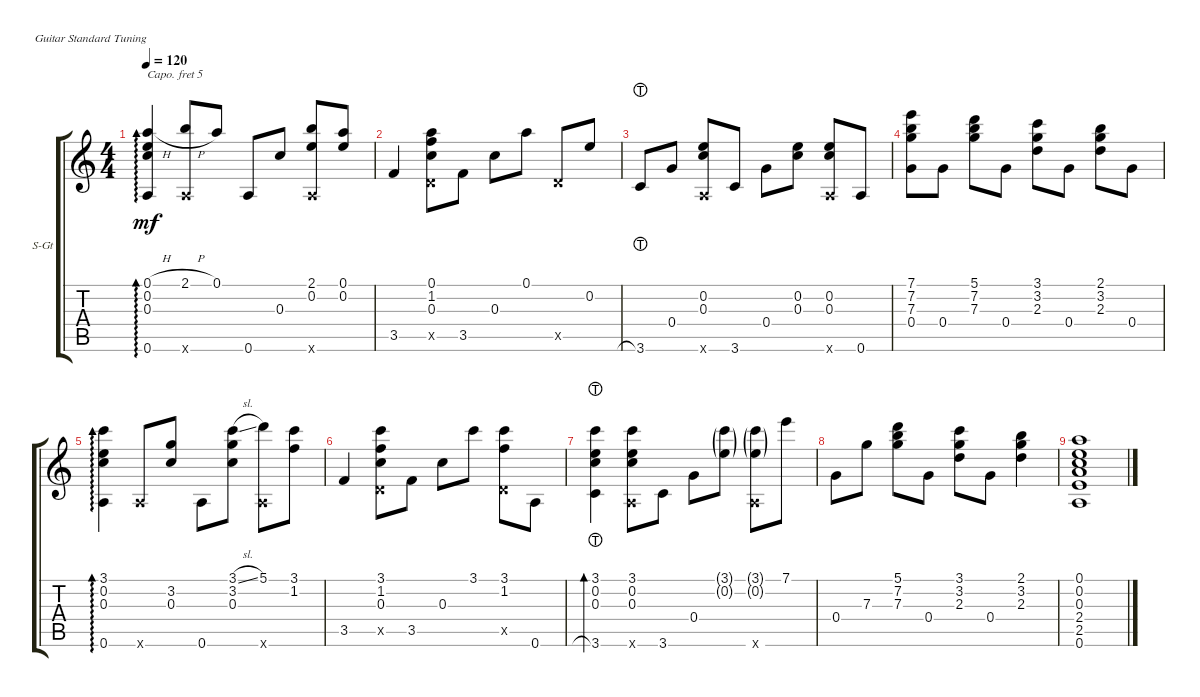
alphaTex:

\defaultSystemsLayout 4
\bracketExtendMode groupsimilarinstruments
\firstSystemTrackNameOrientation horizontal
\otherSystemsTrackNameOrientation horizontal
\track ("Steel Guitar" "S-Gt") {instrument acousticguitarsteel}
\staff {score tabs}
\capo 5
\tuning (E4 B3 G3 D3 A2 E2)
\ts (4 4)
\tempo 120
\clef g2
\ks c
(0.6 0.1{h} 0.2 0.3).4{ad 0 dy mf} (2.1{h} 0.6{x}).8 0.1.8 0.6.8 0.3.8 (0.2 2.1 0.6{x}).8 (0.1 0.2).8 |
3.5.4 (0.5{x} 0.1 1.2 0.3).8 3.5.8 0.3.8 0.1.8 0.5{x}.8 0.2.8 |
3.6{lht}.8 0.4.8 (0.3 0.2 0.6{x}).8 3.6.8 0.4.8 (0.3 0.2).8 (0.2 0.3 0.6{x}).8 0.6.8 |
(0.4 7.3 7.2 7.1).8 0.4.8 (7.3 7.2 5.1).8 0.4.8 (2.3 3.2 3.1).8 0.4.8 (2.3 3.2 2.1).8 0.4.8 |
(3.1 0.2 0.3 0.6).4{ad 0} 0.6{x}.8 (0.3 3.2).8 0.6.8 (3.1{sl} 3.2 0.3).8 (5.1 0.6{x}).8 (3.1 1.2).8 |
3.5.4 (0.5{x} 3.1 1.2 0.3).8 3.5.8 0.3.8 3.1.8 (0.5{x} 3.1 1.2).8 0.6.8 |
(3.6{lht} 3.1 0.2 0.3).4{bd 114} (0.3 0.2 3.1 0.6{x}).8 3.6.8 0.4.8 (0.2{g} 3.1{g}).8 (0.2{g} 3.1{g} 0.6{x}).8 7.1.8 |
\scale
0.365822 0.4.8 7.3.8 (7.3 7.2 5.1).8 0.4.8 (2.3 3.2 3.1).8 0.4.8 (2.3 3.2 2.1).4 |
\scale
0.633766 (0.1 0.2 0.3 2.4 2.5 0.6).1
